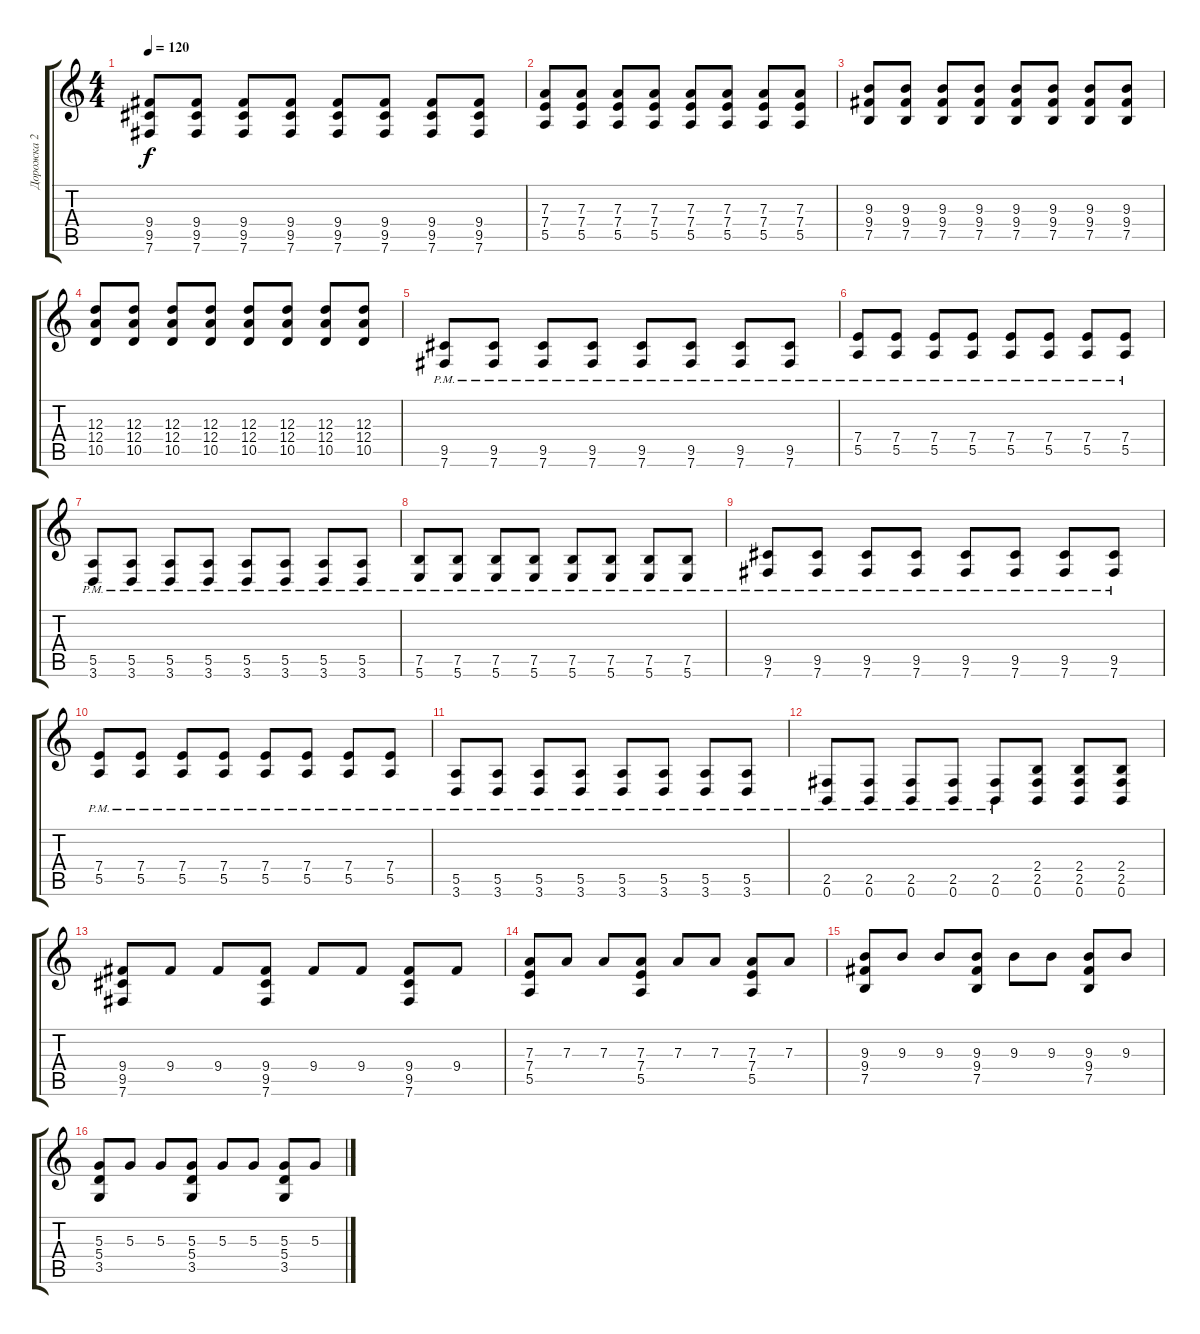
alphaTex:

\track ("Дорожка 2" "Дорожка 2") {instrument distortionguitar}
\staff {score tabs}
\tuning (B3 Gb3 D3 A2 E2 B1) {hide}
\ts (4 4)
\tempo 120
\clef g2
\ks c
(9.4 9.5 7.6).8{dy f} (9.4 9.5 7.6).8 (9.4 9.5 7.6).8 (9.4 9.5 7.6).8 (9.4 9.5 7.6).8 (9.4 9.5 7.6).8 (9.4 9.5 7.6).8 (9.4 9.5 7.6).8 |
(7.3 7.4 5.5).8 (7.3 7.4 5.5).8 (7.3 7.4 5.5).8 (7.3 7.4 5.5).8 (7.3 7.4 5.5).8 (7.3 7.4 5.5).8 (7.3 7.4 5.5).8 (7.3 7.4 5.5).8 |
(9.3 9.4 7.5).8 (9.3 9.4 7.5).8 (9.3 9.4 7.5).8 (9.3 9.4 7.5).8 (9.3 9.4 7.5).8 (9.3 9.4 7.5).8 (9.3 9.4 7.5).8 (9.3 9.4 7.5).8 |
(12.3 12.4 10.5).8 (12.3 12.4 10.5).8 (12.3 12.4 10.5).8 (12.3 12.4 10.5).8 (12.3 12.4 10.5).8 (12.3 12.4 10.5).8 (12.3 12.4 10.5).8 (12.3 12.4 10.5).8 |
(9.5{pm} 7.6{pm}).8 (9.5{pm} 7.6{pm}).8 (9.5{pm} 7.6{pm}).8 (9.5{pm} 7.6{pm}).8 (9.5{pm} 7.6{pm}).8 (9.5{pm} 7.6{pm}).8 (9.5{pm} 7.6{pm}).8 (9.5{pm} 7.6{pm}).8 |
(7.4{pm} 5.5{pm}).8 (7.4{pm} 5.5{pm}).8 (7.4{pm} 5.5{pm}).8 (7.4{pm} 5.5{pm}).8 (7.4{pm} 5.5{pm}).8 (7.4{pm} 5.5{pm}).8 (7.4{pm} 5.5{pm}).8 (7.4{pm} 5.5{pm}).8 |
(5.5{pm} 3.6{pm}).8 (5.5{pm} 3.6{pm}).8 (5.5{pm} 3.6{pm}).8 (5.5{pm} 3.6{pm}).8 (5.5{pm} 3.6{pm}).8 (5.5{pm} 3.6{pm}).8 (5.5{pm} 3.6{pm}).8 (5.5{pm} 3.6{pm}).8 |
(7.5{pm} 5.6{pm}).8 (7.5{pm} 5.6{pm}).8 (7.5{pm} 5.6{pm}).8 (7.5{pm} 5.6{pm}).8 (7.5{pm} 5.6{pm}).8 (7.5{pm} 5.6{pm}).8 (7.5{pm} 5.6{pm}).8 (7.5{pm} 5.6{pm}).8 |
(9.5{pm} 7.6{pm}).8 (9.5{pm} 7.6{pm}).8 (9.5{pm} 7.6{pm}).8 (9.5{pm} 7.6{pm}).8 (9.5{pm} 7.6{pm}).8 (9.5{pm} 7.6{pm}).8 (9.5{pm} 7.6{pm}).8 (9.5{pm} 7.6{pm}).8 |
(7.4{pm} 5.5{pm}).8 (7.4{pm} 5.5{pm}).8 (7.4{pm} 5.5{pm}).8 (7.4{pm} 5.5{pm}).8 (7.4{pm} 5.5{pm}).8 (7.4{pm} 5.5{pm}).8 (7.4{pm} 5.5{pm}).8 (7.4{pm} 5.5{pm}).8 |
(5.5{pm} 3.6{pm}).8 (5.5{pm} 3.6{pm}).8 (5.5{pm} 3.6{pm}).8 (5.5{pm} 3.6{pm}).8 (5.5{pm} 3.6{pm}).8 (5.5{pm} 3.6{pm}).8 (5.5{pm} 3.6{pm}).8 (5.5{pm} 3.6{pm}).8 |
(2.5{pm} 0.6{pm}).8 (2.5{pm} 0.6{pm}).8 (2.5{pm} 0.6{pm}).8 (2.5{pm} 0.6{pm}).8 (2.5{pm} 0.6{pm}).8 (2.4 2.5 0.6).8 (2.4 2.5 0.6).8 (2.4 2.5 0.6).8 |
(9.4 9.5 7.6).8 9.4.8 9.4.8 (9.4 9.5 7.6).8 9.4.8 9.4.8 (9.4 9.5 7.6).8 9.4.8 |
(7.3 7.4 5.5).8 7.3.8 7.3.8 (7.3 7.4 5.5).8 7.3.8 7.3.8 (7.3 7.4 5.5).8 7.3.8 |
(9.3 9.4 7.5).8 9.3.8 9.3.8 (9.3 9.4 7.5).8 9.3.8 9.3.8 (9.3 9.4 7.5).8 9.3.8 |
(5.3 5.4 3.5).8 5.3.8 5.3.8 (5.3 5.4 3.5).8 5.3.8 5.3.8 (5.3 5.4 3.5).8 5.3.8
